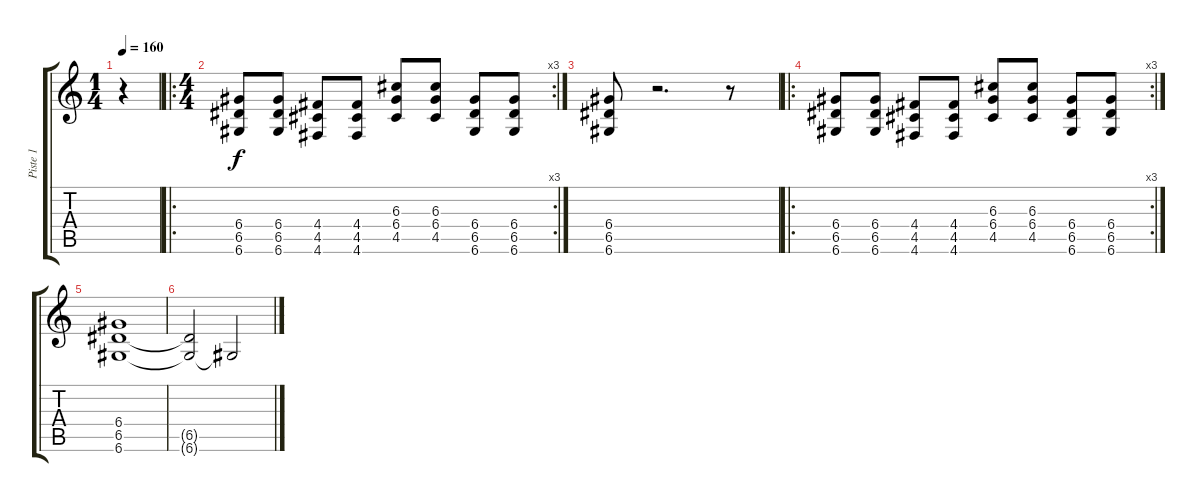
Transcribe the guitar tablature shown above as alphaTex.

\track ("Piste 1" "Piste 1") {instrument distortionguitar}
\staff {score tabs}
\tuning (E4 B3 G3 D3 A2 D2) {hide}
\ts (1 4)
\tempo 160
\clef g2
\ks c
r.4{dy f} |
\ro
\rc 3
\ts (4 4)
(6.4 6.5 6.6).8{instrument distortionguitar} (6.4 6.5 6.6).8 (4.4 4.5 4.6).8 (4.4 4.5 4.6).8 (6.3 6.4 4.5).8 (6.3 6.4 4.5).8 (6.4 6.5 6.6).8 (6.4 6.5 6.6).8 |
(6.4 6.5 6.6).8 r.2{d} r.8 |
\ro
\rc 3
(6.4 6.5 6.6).8{instrument distortionguitar} (6.4 6.5 6.6).8 (4.4 4.5 4.6).8 (4.4 4.5 4.6).8 (6.3 6.4 4.5).8 (6.3 6.4 4.5).8 (6.4 6.5 6.6).8 (6.4 6.5 6.6).8 |
(6.4 6.5 6.6).1 |
(6.5{t} 6.6{t}).2 6.6{t}.2
